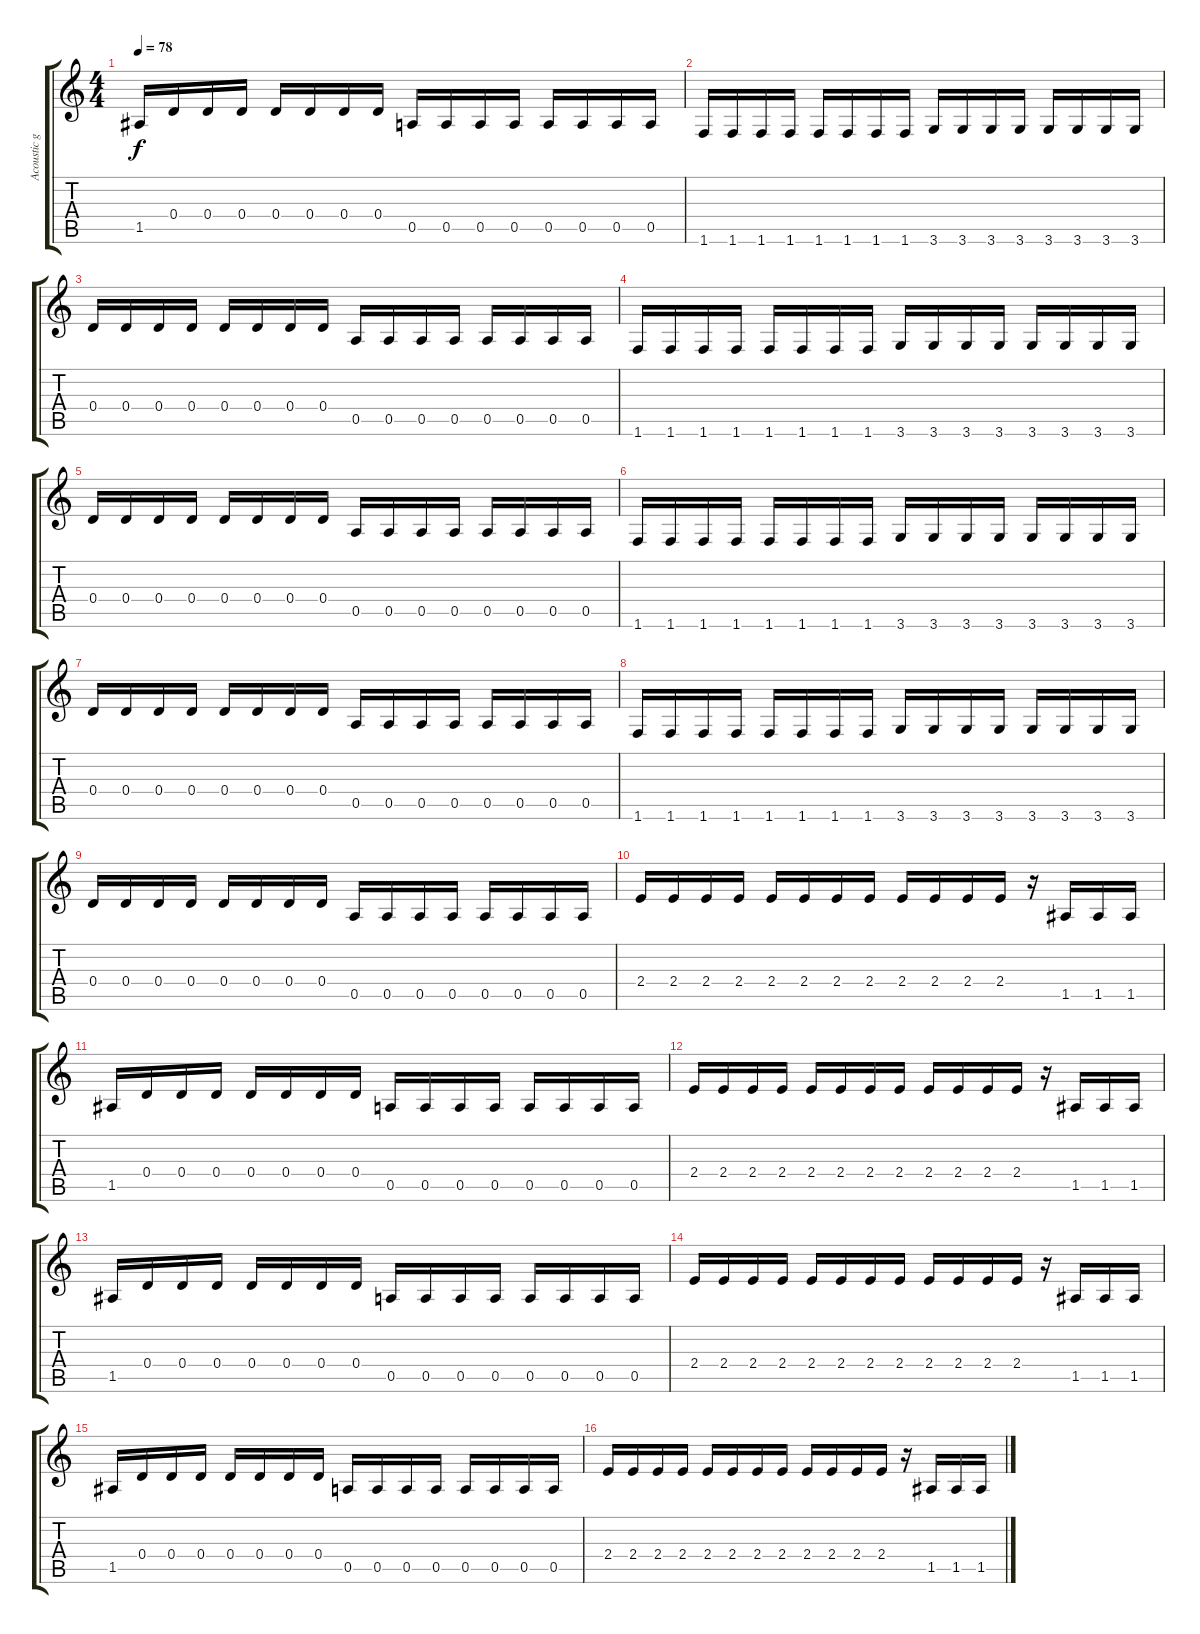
\track ("Acoustic guitar" "Acoustic g") {instrument acousticguitarsteel}
\staff {score tabs}
\tuning (E4 B3 G3 D3 A2 E2) {hide}
\ts (4 4)
\tempo 78
\clef g2
\ks c
1.5.16{dy f} 0.4.16 0.4.16 0.4.16 0.4.16 0.4.16 0.4.16 0.4.16 0.5.16 0.5.16 0.5.16 0.5.16 0.5.16 0.5.16 0.5.16 0.5.16 |
1.6.16 1.6.16 1.6.16 1.6.16 1.6.16 1.6.16 1.6.16 1.6.16 3.6.16 3.6.16 3.6.16 3.6.16 3.6.16 3.6.16 3.6.16 3.6.16 |
0.4.16 0.4.16 0.4.16 0.4.16 0.4.16 0.4.16 0.4.16 0.4.16 0.5.16 0.5.16 0.5.16 0.5.16 0.5.16 0.5.16 0.5.16 0.5.16 |
1.6.16 1.6.16 1.6.16 1.6.16 1.6.16 1.6.16 1.6.16 1.6.16 3.6.16 3.6.16 3.6.16 3.6.16 3.6.16 3.6.16 3.6.16 3.6.16 |
0.4.16 0.4.16 0.4.16 0.4.16 0.4.16 0.4.16 0.4.16 0.4.16 0.5.16 0.5.16 0.5.16 0.5.16 0.5.16 0.5.16 0.5.16 0.5.16 |
1.6.16 1.6.16 1.6.16 1.6.16 1.6.16 1.6.16 1.6.16 1.6.16 3.6.16 3.6.16 3.6.16 3.6.16 3.6.16 3.6.16 3.6.16 3.6.16 |
0.4.16 0.4.16 0.4.16 0.4.16 0.4.16 0.4.16 0.4.16 0.4.16 0.5.16 0.5.16 0.5.16 0.5.16 0.5.16 0.5.16 0.5.16 0.5.16 |
1.6.16 1.6.16 1.6.16 1.6.16 1.6.16 1.6.16 1.6.16 1.6.16 3.6.16 3.6.16 3.6.16 3.6.16 3.6.16 3.6.16 3.6.16 3.6.16 |
0.4.16 0.4.16 0.4.16 0.4.16 0.4.16 0.4.16 0.4.16 0.4.16 0.5.16 0.5.16 0.5.16 0.5.16 0.5.16 0.5.16 0.5.16 0.5.16 |
2.4.16 2.4.16 2.4.16 2.4.16 2.4.16 2.4.16 2.4.16 2.4.16 2.4.16 2.4.16 2.4.16 2.4.16 r.16 1.5.16 1.5.16 1.5.16 |
1.5.16 0.4.16 0.4.16 0.4.16 0.4.16 0.4.16 0.4.16 0.4.16 0.5.16 0.5.16 0.5.16 0.5.16 0.5.16 0.5.16 0.5.16 0.5.16 |
2.4.16 2.4.16 2.4.16 2.4.16 2.4.16 2.4.16 2.4.16 2.4.16 2.4.16 2.4.16 2.4.16 2.4.16 r.16 1.5.16 1.5.16 1.5.16 |
1.5.16 0.4.16 0.4.16 0.4.16 0.4.16 0.4.16 0.4.16 0.4.16 0.5.16 0.5.16 0.5.16 0.5.16 0.5.16 0.5.16 0.5.16 0.5.16 |
2.4.16 2.4.16 2.4.16 2.4.16 2.4.16 2.4.16 2.4.16 2.4.16 2.4.16 2.4.16 2.4.16 2.4.16 r.16 1.5.16 1.5.16 1.5.16 |
1.5.16 0.4.16 0.4.16 0.4.16 0.4.16 0.4.16 0.4.16 0.4.16 0.5.16 0.5.16 0.5.16 0.5.16 0.5.16 0.5.16 0.5.16 0.5.16 |
2.4.16 2.4.16 2.4.16 2.4.16 2.4.16 2.4.16 2.4.16 2.4.16 2.4.16 2.4.16 2.4.16 2.4.16 r.16 1.5.16 1.5.16 1.5.16
